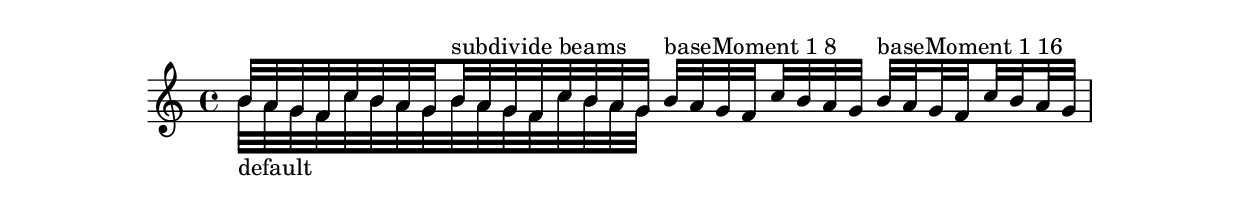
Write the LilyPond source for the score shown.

% DO NOT EDIT this file manually; it is automatically
% generated from Documentation/snippets/new
% Make any changes in Documentation/snippets/new/
% and then run scripts/auxiliar/makelsr.py
%
% This file is in the public domain.
%% Note: this file works from version 2.14.0
\version "2.14.0"

\header {
%% Translation of GIT committish: 6977ddc9a3b63ea810eaecb864269c7d847ccf98
  texidoces = "
Se pueden subdividir las barras automáticamente.  Estableciendo la
propiedad @code{subdivideBeams}, las barras se subdividen en
posiciones de pulso (tal y como se especifica en @code{beatLength}).

"
  doctitlees = "Subdivisiones de barra automáticas"

  lsrtags = "rhythms"

  texidoc = "
Beams can be subdivided automatically.  By setting the property
@code{subdivideBeams}, beams are subdivided at beat positions (as
specified in @code{baseMoment}).

"
  doctitle = "Automatic beam subdivisions"
} % begin verbatim


\new Staff {
  \relative c'' {
    <<
      {
        \voiceOne
        \set subdivideBeams = ##t
        b32[ a g f c' b a g
        b32^"subdivide beams" a g f c' b a g]
      }
      \new Voice {
        \voiceTwo
        b32_"default"[ a g f c' b a g
        b32 a g f c' b a g]
      }
    >>
    \oneVoice
    \set baseMoment = #(ly:make-moment 1 8)
    \set beatStructure = #'(2 2 2 2)
    b32^"baseMoment 1 8"[ a g f c' b a g]
    \set baseMoment = #(ly:make-moment 1 16)
    \set beatStructure = #'(4 4 4 4)
    b32^"baseMoment 1 16"[ a g f c' b a g]
  }
}

